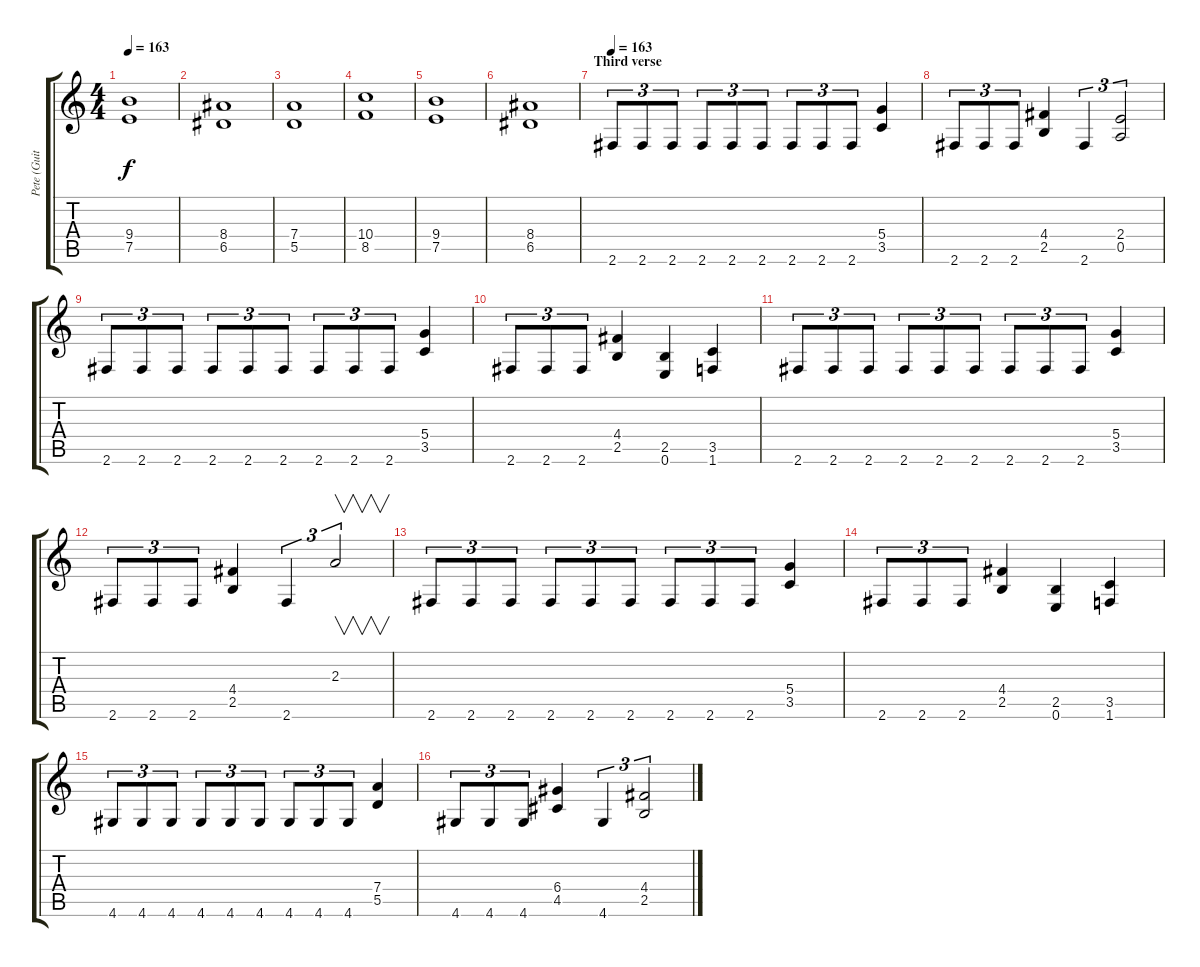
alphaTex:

\track ("Pete (Guitar)" "Pete (Guit") {instrument overdrivenguitar}
\staff {score tabs}
\tuning (E4 B3 G3 D3 A2 E2) {hide}
\ts (4 4)
\tempo 163
\clef g2
\ks c
(9.4 7.5).1{dy f} |
(8.4 6.5).1 |
(7.4 5.5).1 |
(10.4 8.5).1 |
(9.4 7.5).1 |
(8.4 6.5).1 |
\section ("" "Third verse")
\tempo 163
2.6.8{tu (3 2)} 2.6.8{tu (3 2)} 2.6.8{tu (3 2)} 2.6.8{tu (3 2)} 2.6.8{tu (3 2)} 2.6.8{tu (3 2)} 2.6.8{tu (3 2)} 2.6.8{tu (3 2)} 2.6.8{tu (3 2)} (5.4 3.5).4 |
2.6.8{tu (3 2)} 2.6.8{tu (3 2)} 2.6.8{tu (3 2)} (4.4 2.5).4 2.6.4{tu (3 2)} (2.4 0.5).2{tu (3 2)} |
2.6.8{tu (3 2)} 2.6.8{tu (3 2)} 2.6.8{tu (3 2)} 2.6.8{tu (3 2)} 2.6.8{tu (3 2)} 2.6.8{tu (3 2)} 2.6.8{tu (3 2)} 2.6.8{tu (3 2)} 2.6.8{tu (3 2)} (5.4 3.5).4 |
2.6.8{tu (3 2)} 2.6.8{tu (3 2)} 2.6.8{tu (3 2)} (4.4 2.5).4 (2.5 0.6).4 (3.5 1.6).4 |
2.6.8{tu (3 2)} 2.6.8{tu (3 2)} 2.6.8{tu (3 2)} 2.6.8{tu (3 2)} 2.6.8{tu (3 2)} 2.6.8{tu (3 2)} 2.6.8{tu (3 2)} 2.6.8{tu (3 2)} 2.6.8{tu (3 2)} (5.4 3.5).4 |
2.6.8{tu (3 2)} 2.6.8{tu (3 2)} 2.6.8{tu (3 2)} (4.4 2.5).4 2.6.4{tu (3 2)} 2.3.2{v tu (3 2) instrument guitarharmonics} |
2.6.8{tu (3 2) instrument overdrivenguitar} 2.6.8{tu (3 2)} 2.6.8{tu (3 2)} 2.6.8{tu (3 2)} 2.6.8{tu (3 2)} 2.6.8{tu (3 2)} 2.6.8{tu (3 2)} 2.6.8{tu (3 2)} 2.6.8{tu (3 2)} (5.4 3.5).4 |
2.6.8{tu (3 2)} 2.6.8{tu (3 2)} 2.6.8{tu (3 2)} (4.4 2.5).4 (2.5 0.6).4 (3.5 1.6).4 |
4.6.8{tu (3 2)} 4.6.8{tu (3 2)} 4.6.8{tu (3 2)} 4.6.8{tu (3 2)} 4.6.8{tu (3 2)} 4.6.8{tu (3 2)} 4.6.8{tu (3 2)} 4.6.8{tu (3 2)} 4.6.8{tu (3 2)} (7.4 5.5).4 |
4.6.8{tu (3 2)} 4.6.8{tu (3 2)} 4.6.8{tu (3 2)} (6.4 4.5).4 4.6.4{tu (3 2)} (4.4 2.5).2{tu (3 2)}
